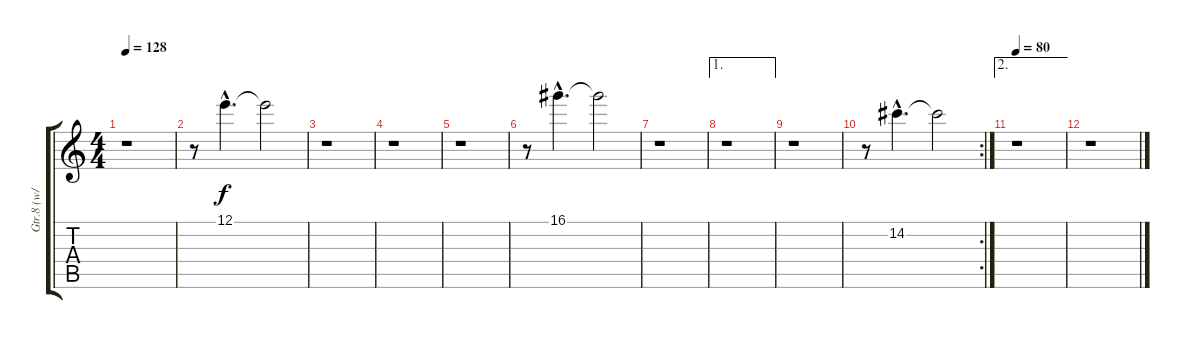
\track ("Gtr.8 (w/ multi-tap delay)" "Gtr.8 (w/ ") {instrument electricguitarjazz}
\staff {score tabs}
\tuning (E4 B3 G3 D3 A2 E2) {hide}
\ts (4 4)
\tempo 128
\clef g2
\ks c
r.1{dy f} |
r.8 12.1{hac}.4{d} 12.1{t}.2 |
r.1 |
r.1 |
r.1 |
r.8 16.1{hac}.4{d} 16.1{t}.2 |
r.1 |
\ae 1
r.1 |
r.1 |
\rc 2
r.8 14.2{hac}.4{d} 14.2{t}.2 |
\ae 2
\tempo 80
r.1 |
r.1
